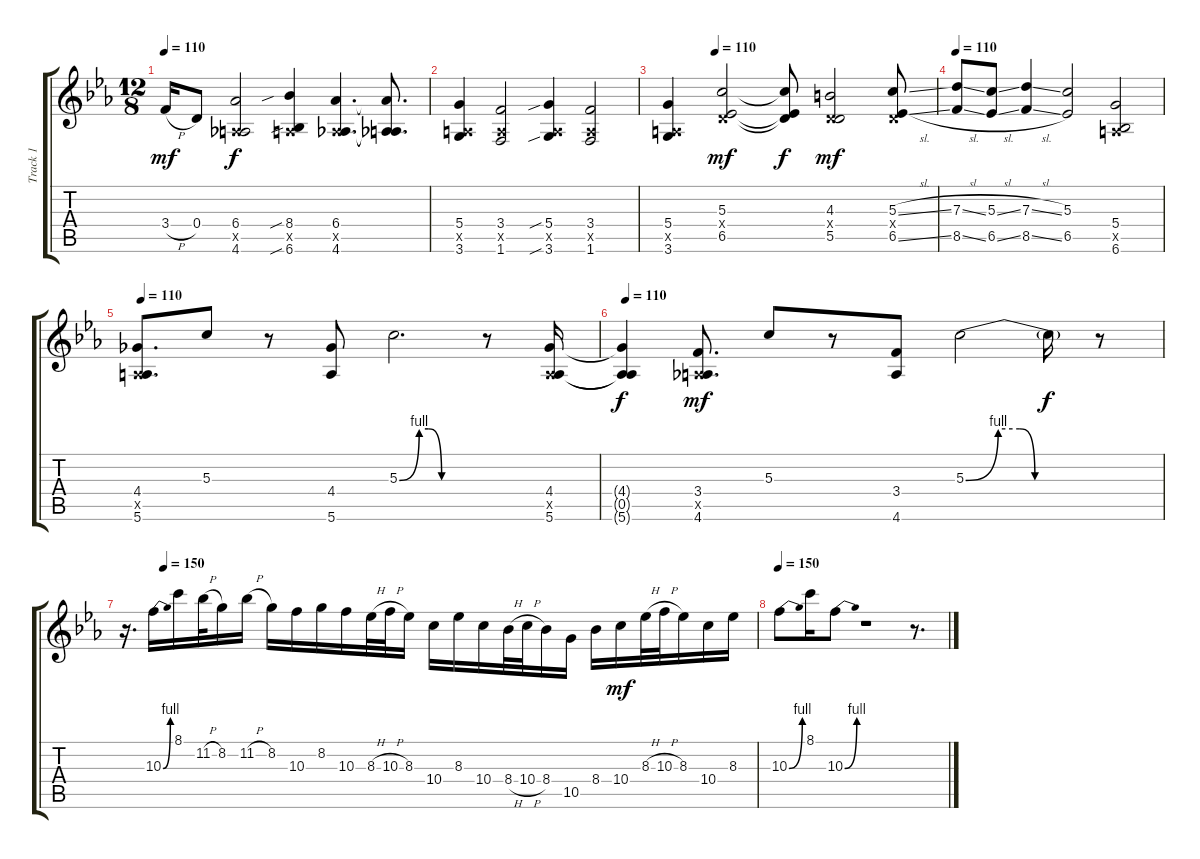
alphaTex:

\track ("Track 1" "Track 1") {instrument overdrivenguitar}
\staff {score tabs}
\tuning (E4 B3 G3 D3 A2 E2) {hide}
\ts (12 8)
\tempo 110
\clef g2
\ks cminor
3.4{h}.16{dy mf} 0.4.8 (6.4 0.5{x} 4.6).2{dy f} (8.4{sib} 0.5{x} 6.6{sib}).4 (6.4 0.5{x} 4.6).4{d} (6.4{t} 0.5{t} 4.6{t}).8{d} |
(5.4 0.5{x} 3.6).4 (3.4 0.5{x} 1.6).2 (5.4{sib} 0.5{x} 3.6{sib}).4 (3.4 0.5{x} 1.6).2 |
\tempo (110 0.16666666666666666)
(5.4 0.5{x} 3.6).4 (5.3 0.4{x} 6.5).2{dy mf} (5.3{t} 0.4{t} 6.5{t}).8{dy f} (4.3 0.4{x} 5.5).2{dy mf} (5.3{sl} 0.4{x} 6.5{sl}).8 |
\tempo 110
(7.3{sl} 8.5{sl}).8 (5.3{sl} 6.5{sl}).8 (7.3{sl} 8.5{sl}).4 (5.3 6.5).2 (5.4 0.5{x} 6.6).2 |
\tempo 110
(4.4 0.5{x} 5.6).8{d} 5.3.8 r.8 (4.4 5.6).8 5.3{be (custom 0 0 15 4 22 4 32 0 45 0 60 0)}.2{d} r.8 (4.4 0.5{x} 5.6).16 |
\tempo 110
(4.4{t} 0.5{t} 5.6{t}).4{dy f} (3.4 0.5{x} 4.6).8{d dy mf} 5.3.8 r.8 (3.4 4.6).8 5.3{be (custom 0 0 15 4 25 4 32 0 45 0 60 0)}.2 5.3{t}.16{dy f} r.8 |
\tempo (150 0.0625)
r.16{d} 10.3{be (bend 0 0 60 4)}.16 8.1.16 11.2{h}.32 8.2.16 11.2{h}.16 8.2.16 10.3.16 8.2.16 10.3.16 8.3{h}.32 10.3{h}.32 8.3.16 10.4.16 8.3.16 10.4.16 8.4{h}.32 10.4{h}.32 8.4.16 10.5.16 8.4.16 10.4.16{dy mf} 8.3{h}.32 10.3{h}.32 8.3.16 10.4.16 8.3.16 |
\tempo 150
10.3{be (bend 0 0 60 4)}.8 8.1.16 10.3{be (bend 0 0 60 4)}.8 r.1 r.8{d}
